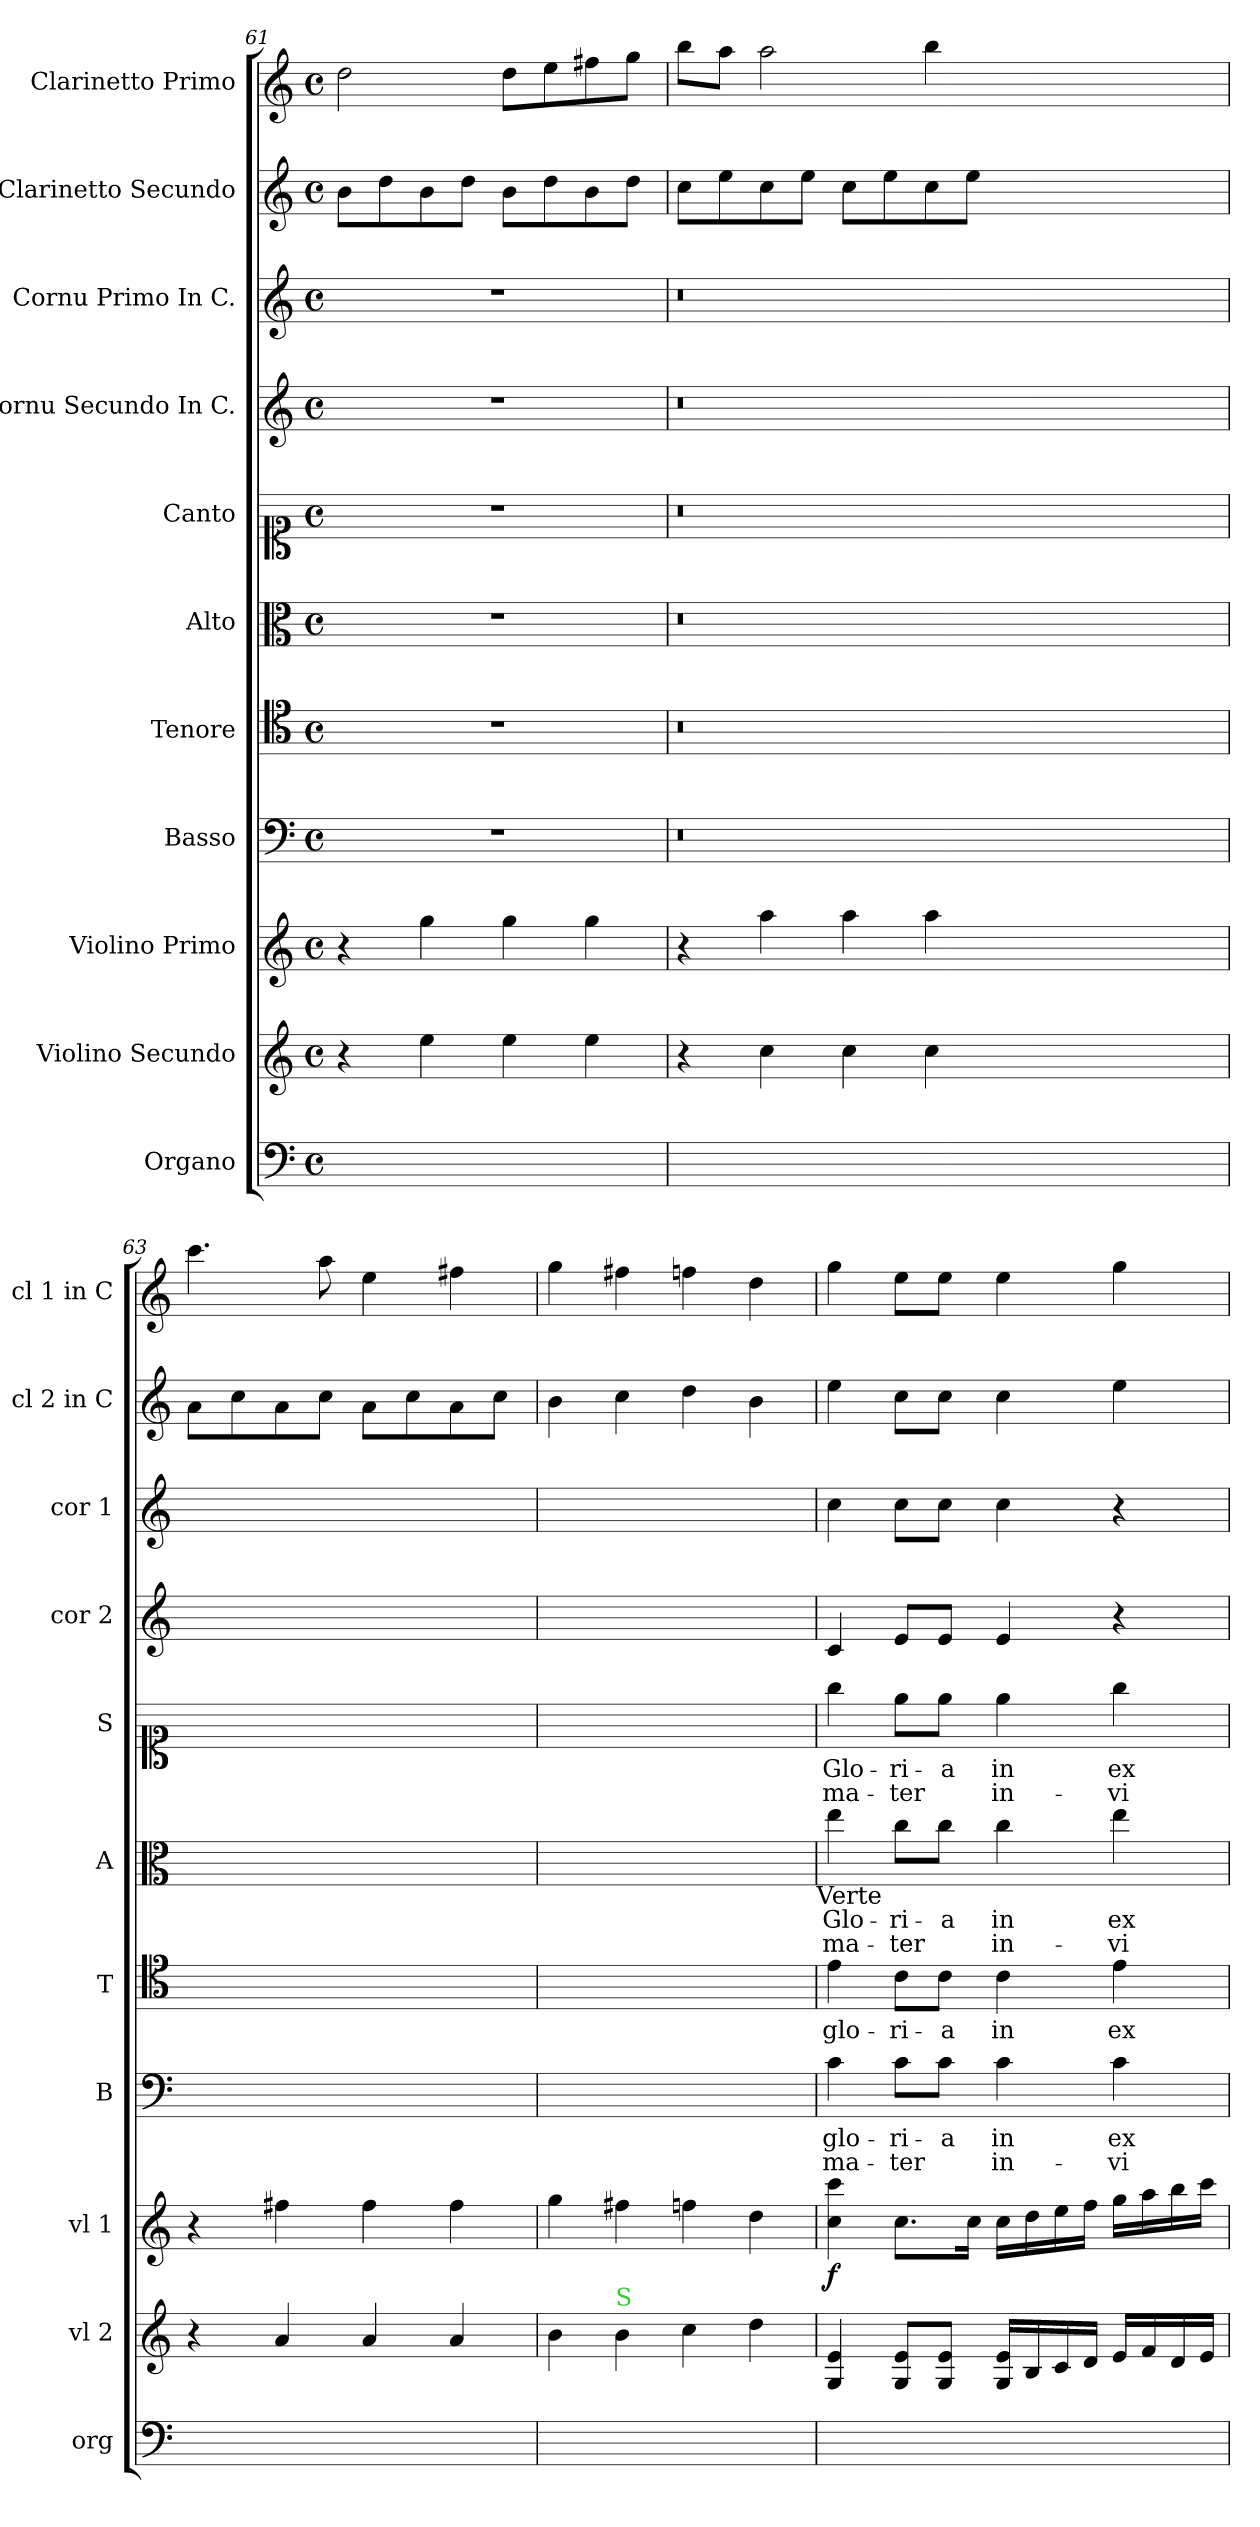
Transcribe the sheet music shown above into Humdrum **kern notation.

**kern	**kern	**dynam	**kern	**dynam	**kern	**text	**text	**kern	**text	**kern	**text	**text	**kern	**text	**text	**kern	**kern	**kern	**kern
*part11	*part10	*part10	*part9	*part9	*part8	*part8	*part8	*part7	*part7	*part6	*part6	*part6	*part5	*part5	*part5	*part4	*part3	*part2	*part1
*staff11	*staff10	*staff10	*staff9	*staff9	*staff8	*staff8	*staff8	*staff7	*staff7	*staff6	*staff6	*staff6	*staff5	*staff5	*staff5	*staff4	*staff3	*staff2	*staff1
*I"Organo	*I"Violino Secundo	*	*I"Violino Primo	*	*I"Basso	*	*	*I"Tenore	*	*I"Alto	*	*	*I"Canto	*	*	*I"Cornu Secundo In C.	*I"Cornu Primo In C.	*I"Clarinetto Secundo	*I"Clarinetto Primo
*I'org	*I'vl 2	*	*I'vl 1	*	*I'B	*	*	*I'T	*	*I'A	*	*	*I'S	*	*	*I'cor 2	*I'cor 1	*I'cl 2 in C	*I'cl 1 in C
*clefF4	*clefG2	*	*clefG2	*	*clefF4	*	*	*clefC4	*	*clefC3	*	*	*clefC1	*	*	*clefG2	*clefG2	*clefG2	*clefG2
*k[]	*k[]	*	*k[]	*	*k[]	*	*	*k[]	*	*k[]	*	*	*k[]	*	*	*k[]	*k[]	*k[]	*k[]
*C:	*C:	*	*C:	*	*C:	*	*	*C:	*	*C:	*	*	*C:	*	*	*C:	*C:	*C:	*C:
*M4/4	*M4/4	*	*M4/4	*	*M4/4	*	*	*M4/4	*	*M4/4	*	*	*M4/4	*	*	*M4/4	*M4/4	*M4/4	*M4/4
*met(c)	*met(c)	*	*met(c)	*	*met(c)	*	*	*met(c)	*	*met(c)	*	*	*met(c)	*	*	*met(c)	*met(c)	*met(c)	*met(c)
=61	=61	=61	=61	=61	=61	=61	=61	=61	=61	=61	=61	=61	=61	=61	=61	=61	=61	=61	=61
1ryy	4r	.	4r	.	1r	.	.	1r	.	1r	.	.	1r	.	.	1r	1r	8b\L	2dd\
.	.	.	.	.	.	.	.	.	.	.	.	.	.	.	.	.	.	8dd\	.
.	4ee\	.	4gg\	.	.	.	.	.	.	.	.	.	.	.	.	.	.	8b\	.
.	.	.	.	.	.	.	.	.	.	.	.	.	.	.	.	.	.	8dd\J	.
.	4ee\	.	4gg\	.	.	.	.	.	.	.	.	.	.	.	.	.	.	8b\L	8dd\L
.	.	.	.	.	.	.	.	.	.	.	.	.	.	.	.	.	.	8dd\	8ee\
.	4ee\	.	4gg\	.	.	.	.	.	.	.	.	.	.	.	.	.	.	8b\	8ff#X\
.	.	.	.	.	.	.	.	.	.	.	.	.	.	.	.	.	.	8dd\J	8gg\J
=62	=62	=62	=62	=62	=62	=62	=62	=62	=62	=62	=62	=62	=62	=62	=62	=62	=62	=62	=62
1ryy	4r	.	4r	.	0.r	.	.	0.r	.	0.r	.	.	0.r	.	.	0.r	0.r	8cc\L	8bb\L
.	.	.	.	.	.	.	.	.	.	.	.	.	.	.	.	.	.	8ee\	8aa\J
.	4cc\	.	4aa\	.	.	.	.	.	.	.	.	.	.	.	.	.	.	8cc\	2aa\
.	.	.	.	.	.	.	.	.	.	.	.	.	.	.	.	.	.	8ee\J	.
.	4cc\	.	4aa\	.	.	.	.	.	.	.	.	.	.	.	.	.	.	8cc\L	.
.	.	.	.	.	.	.	.	.	.	.	.	.	.	.	.	.	.	8ee\	.
.	4cc\	.	4aa\	.	.	.	.	.	.	.	.	.	.	.	.	.	.	8cc\	4bb\
.	.	.	.	.	.	.	.	.	.	.	.	.	.	.	.	.	.	8ee\J	.
0ryy	0ryy	.	0ryy	.	.	.	.	.	.	.	.	.	.	.	.	.	.	0ryy	0ryy
=63	=63	=63	=63	=63	=63	=63	=63	=63	=63	=63	=63	=63	=63	=63	=63	=63	=63	=63	=63
1ryy	4r	.	4r	.	1ryy	.	.	1ryy	.	1ryy	.	.	1ryy	.	.	1ryy	1ryy	8a\L	4.ccc\
.	.	.	.	.	.	.	.	.	.	.	.	.	.	.	.	.	.	8cc\	.
.	4a/	.	4ff#X\	.	.	.	.	.	.	.	.	.	.	.	.	.	.	8a\	.
.	.	.	.	.	.	.	.	.	.	.	.	.	.	.	.	.	.	8cc\J	8aa\
.	4a/	.	4ff#\	.	.	.	.	.	.	.	.	.	.	.	.	.	.	8a\L	4ee\
.	.	.	.	.	.	.	.	.	.	.	.	.	.	.	.	.	.	8cc\	.
.	4a/	.	4ff#\	.	.	.	.	.	.	.	.	.	.	.	.	.	.	8a\	4ff#X\
.	.	.	.	.	.	.	.	.	.	.	.	.	.	.	.	.	.	8cc\J	.
=64	=64	=64	=64	=64	=64	=64	=64	=64	=64	=64	=64	=64	=64	=64	=64	=64	=64	=64	=64
1ryy	4b\	.	4gg\	.	1ryy	.	.	1ryy	.	1ryy	.	.	1ryy	.	.	1ryy	1ryy	4b\	4gg\
!	!LO:TX:a:color=limegreen:t=S	!	!	!	!	!	!	!	!	!	!	!	!	!	!	!	!	!	!
.	4b\	.	4ff#X\	.	.	.	.	.	.	.	.	.	.	.	.	.	.	4cc\	4ff#X\
.	4cc\	.	4ffn\	.	.	.	.	.	.	.	.	.	.	.	.	.	.	4dd\	4ffn\
.	4dd\	.	4dd\	.	.	.	.	.	.	.	.	.	.	.	.	.	.	4b\	4dd\
!	!	!	!	!	!	!	!	!	!	!LO:TX:b:t=Verte	!	!	!	!	!	!	!	!	!
=65	=65	=65	=65	=65	=65	=65	=65	=65	=65	=65	=65	=65	=65	=65	=65	=65	=65	=65	=65
!	!	!LO:DY:rj	!	!LO:DY:b	!	!	!	!	!	!	!	!	!	!	!	!	!	!	!
1ryy	4G/ 4e/	for	4cc\ 4ccc\	f.	4c\	glo-	ma-	4e\	glo-	4ee\	Glo-	ma-	4gg\	Glo-	ma-	4c/	4cc\	4ee\	4gg\
.	8G/ 8e/L	.	8.cc\L	.	8c\L	-ri-	-ter	8c\L	-ri-	8cc\L	-ri-	-ter	8ee\L	-ri-	-ter	8e/L	8cc\L	8cc\L	8ee\L
.	8G/ 8e/J	.	.	.	8c\J	-a	.	8c\J	-a	8cc\J	-a	.	8ee\J	-a	.	8e/J	8cc\J	8cc\J	8ee\J
.	.	.	16cc\Jk	.	.	.	.	.	.	.	.	.	.	.	.	.	.	.	.
.	16G/ 16e/LL	.	16cc\LL	.	4c\	in	in-	4c\	in	4cc\	in	in-	4ee\	in	in-	4e/	4cc\	4cc\	4ee\
.	16B/	.	16dd\	.	.	.	.	.	.	.	.	.	.	.	.	.	.	.	.
.	16c/	.	16ee\	.	.	.	.	.	.	.	.	.	.	.	.	.	.	.	.
.	16d/JJ	.	16ff\JJ	.	.	.	.	.	.	.	.	.	.	.	.	.	.	.	.
.	16e/LL	.	16gg\LL	.	4c\	ex-	-vi-	4e\	ex	4ee\	ex-	-vi-	4gg\	ex-	-vi-	4r	4r	4ee\	4gg\
.	16f/	.	16aa\	.	.	.	.	.	.	.	.	.	.	.	.	.	.	.	.
.	16d/	.	16bb\	.	.	.	.	.	.	.	.	.	.	.	.	.	.	.	.
.	16e/JJ	.	16ccc\JJ	.	.	.	.	.	.	.	.	.	.	.	.	.	.	.	.
=	=	=	=	=	=	=	=	=	=	=	=	=	=	=	=	=	=	=	=
*-	*-	*-	*-	*-	*-	*-	*-	*-	*-	*-	*-	*-	*-	*-	*-	*-	*-	*-	*-
